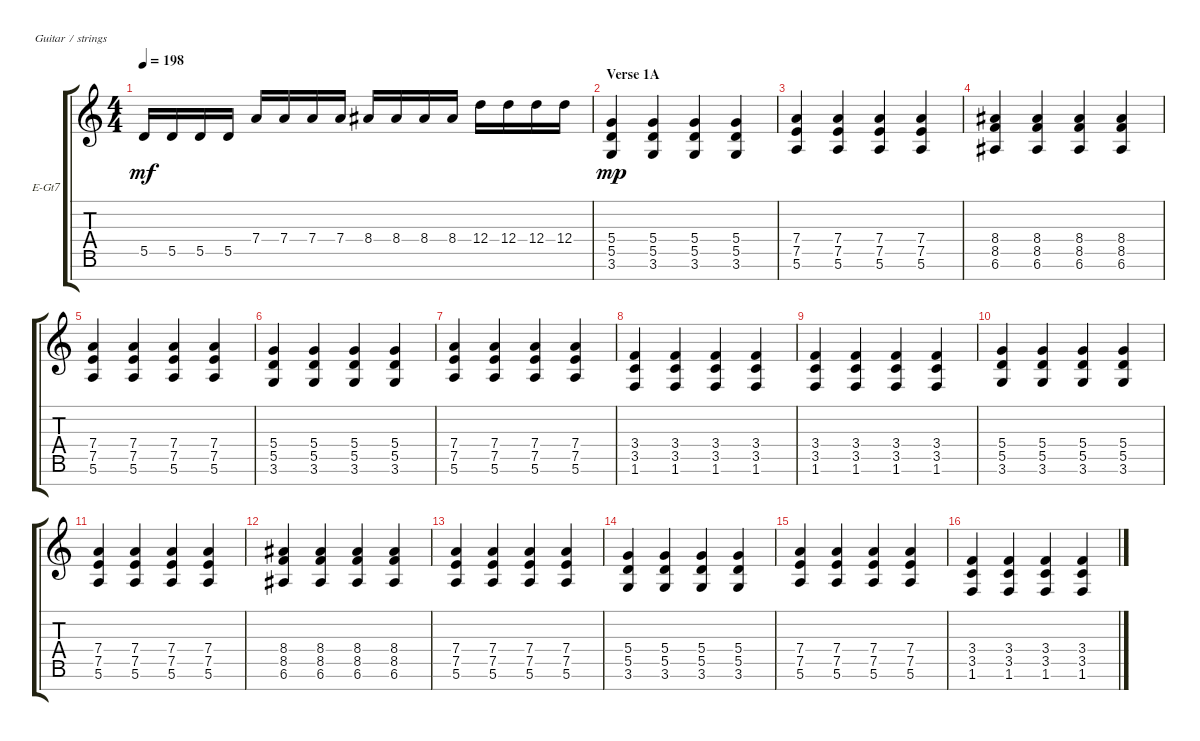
\bracketExtendMode groupsimilarinstruments
\firstSystemTrackNameOrientation horizontal
\otherSystemsTrackNameOrientation horizontal
\track ("Electric Guitar" "E-Gt7") {instrument distortionguitar}
\staff {score tabs}
\tuning (E4 B3 G3 D3 A2 E2 B1)
\ts (4 4)
\tempo 198
\clef g2
\ks c
5.5.16{dy mf} 5.5.16 5.5.16 5.5.16 7.4.16 7.4.16 7.4.16 7.4.16 8.4.16 8.4.16 8.4.16 8.4.16 12.4.16 12.4.16 12.4.16 12.4.16 |
\section ("" "Verse 1A")
(3.6 5.5 5.4).4{dy mp} (3.6 5.5 5.4).4 (3.6 5.4 5.5).4 (3.6 5.5 5.4).4 |
(5.6 7.5 7.4).4 (5.6 7.4 7.5).4 (5.6 7.5 7.4).4 (5.6 7.4 7.5).4 |
(6.6 8.5 8.4).4 (6.6 8.4 8.5).4 (6.6 8.5 8.4).4 (6.6 8.4 8.5).4 |
(5.6 7.5 7.4).4 (5.6 7.4 7.5).4 (5.6 7.5 7.4).4 (5.6 7.4 7.5).4 |
(3.6 5.5 5.4).4 (3.6 5.4 5.5).4 (3.6 5.5 5.4).4 (3.6 5.4 5.5).4 |
(5.6 7.5 7.4).4 (5.6 7.4 7.5).4 (5.6 7.5 7.4).4 (5.6 7.4 7.5).4 |
(1.6 3.5 3.4).4 (1.6 3.4 3.5).4 (1.6 3.5 3.4).4 (1.6 3.4 3.5).4 |
(1.6 3.5 3.4).4 (1.6 3.4 3.5).4 (1.6 3.5 3.4).4 (1.6 3.4 3.5).4 |
(3.6 5.5 5.4).4 (3.6 5.4 5.5).4 (3.6 5.5 5.4).4 (3.6 5.4 5.5).4 |
(5.6 7.5 7.4).4 (5.6 7.4 7.5).4 (5.6 7.5 7.4).4 (5.6 7.4 7.5).4 |
(6.6 8.5 8.4).4 (6.6 8.4 8.5).4 (6.6 8.5 8.4).4 (6.6 8.4 8.5).4 |
(5.6 7.5 7.4).4 (5.6 7.4 7.5).4 (5.6 7.5 7.4).4 (5.6 7.4 7.5).4 |
(3.6 5.5 5.4).4 (3.6 5.4 5.5).4 (3.6 5.5 5.4).4 (3.6 5.4 5.5).4 |
(5.6 7.5 7.4).4 (5.6 7.4 7.5).4 (5.6 7.5 7.4).4 (5.6 7.4 7.5).4 |
(1.6 3.5 3.4).4 (1.6 3.4 3.5).4 (1.6 3.5 3.4).4 (1.6 3.4 3.5).4
